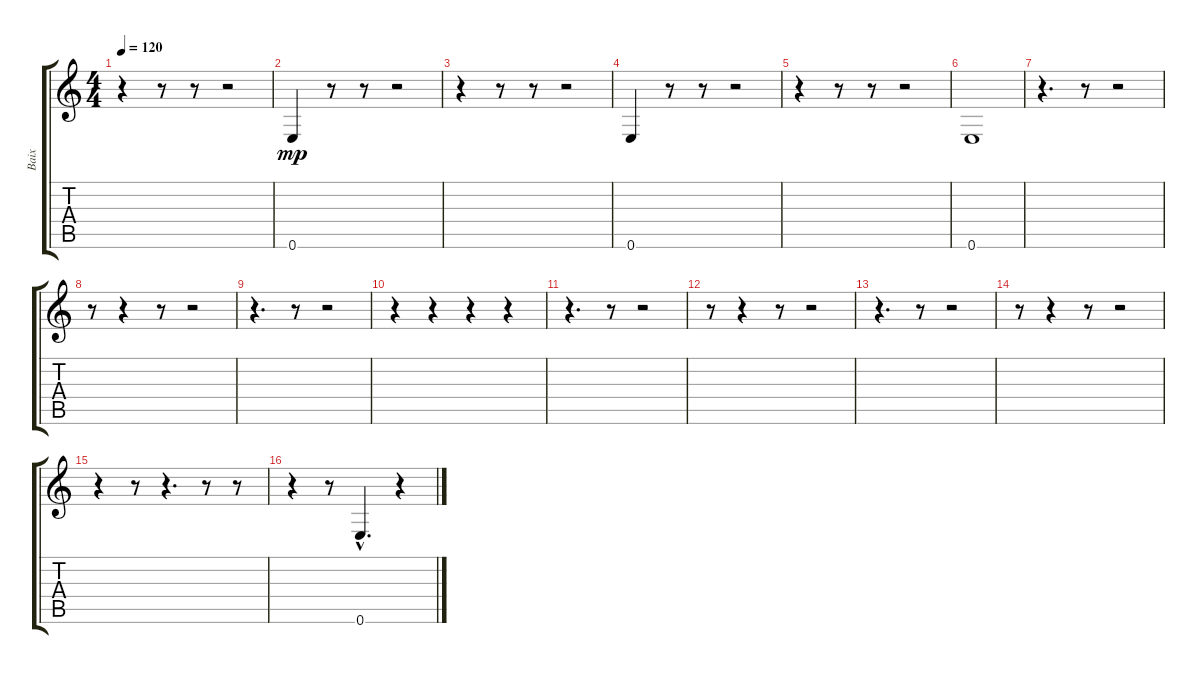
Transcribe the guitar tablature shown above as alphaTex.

\track ("Baix" "Baix") {instrument fretlessbass}
\staff {score tabs}
\tuning (E4 B3 G3 D3 A2 E2) {hide}
\ts (4 4)
\tempo 120
\clef g2
\ks c
r.4{dy mp} r.8 r.8 r.2 |
0.6.4 r.8 r.8 r.2 |
r.4 r.8 r.8 r.2 |
0.6.4 r.8 r.8 r.2 |
r.4 r.8 r.8 r.2 |
0.6.1 |
r.4{d} r.8 r.2 |
r.8 r.4 r.8 r.2 |
r.4{d} r.8 r.2 |
r.4 r.4 r.4 r.4 |
r.4{d} r.8 r.2 |
r.8 r.4 r.8 r.2 |
r.4{d} r.8 r.2 |
r.8 r.4 r.8 r.2 |
r.4 r.8 r.4{d} r.8 r.8 |
r.4 r.8 0.6{hac}.4{d} r.4
